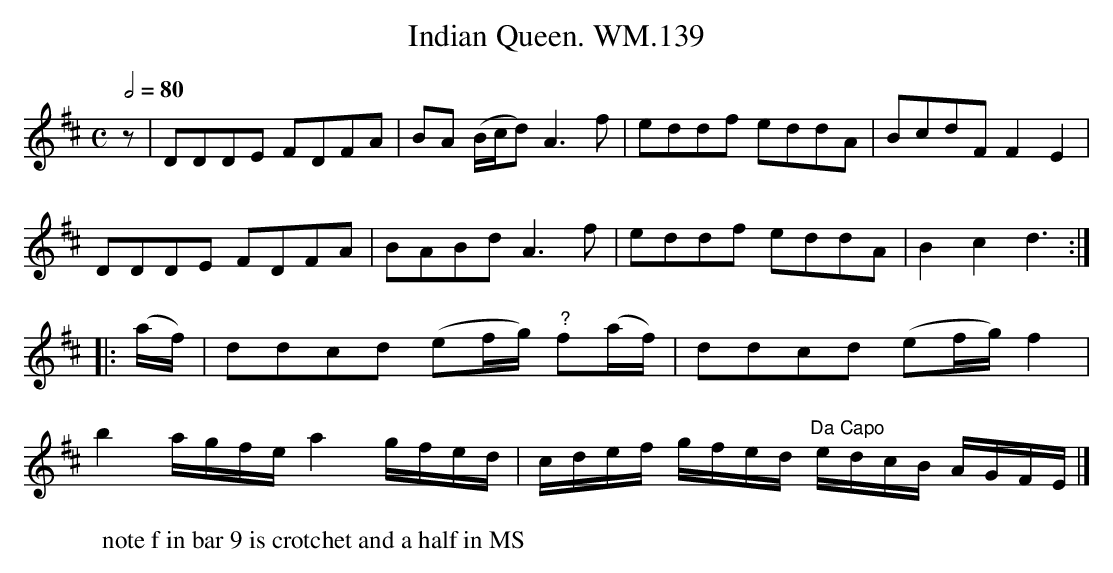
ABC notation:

X:1
T:Indian Queen. WM.139
M:C
L:1/8
Q:1/2=80
K:D
z|DDDE FDFA|BA (B/c/d)A3f|eddf eddA|BcdF F2E2|
DDDE FDFA|BABd A3f|eddf eddA|B2c2d3:|
|:(a/f/)|ddcd (ef/g/) "?"f(a/f/)|ddcd (ef/g/)f2|
b2a/g/f/e/a2g/f/e/d/|c/d/e/f/ g/f/e/d/ "Da Capo"e/d/c/B/ A/G/F/E/|]
W:note f in bar 9 is crotchet and a half in MS
